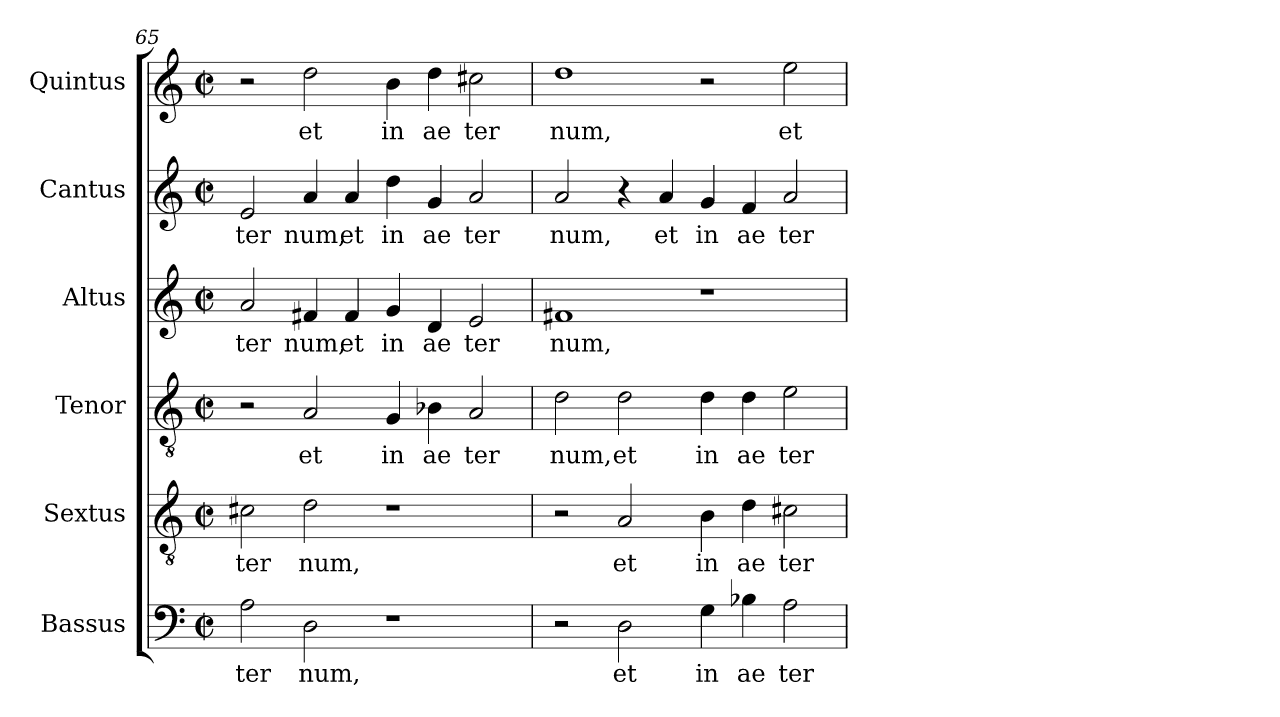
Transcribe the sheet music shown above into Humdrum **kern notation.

**kern	**text	**kern	**text	**kern	**text	**kern	**text	**kern	**text	**kern	**text
*part6	*part6	*part5	*part5	*part4	*part4	*part3	*part3	*part2	*part2	*part1	*part1
*staff6	*staff6	*staff5	*staff5	*staff4	*staff4	*staff3	*staff3	*staff2	*staff2	*staff1	*staff1
*I"Bassus	*	*I"Sextus	*	*I"Tenor	*	*I"Altus	*	*I"Cantus	*	*I"Quintus	*
*clefF4	*	*clefGv2	*	*clefGv2	*	*clefG2	*	*clefG2	*	*clefG2	*
*M2/2	*	*M2/2	*	*M2/2	*	*M2/2	*	*M2/2	*	*M2/2	*
*met(c|)	*	*met(c|)	*	*met(c|)	*	*met(c|)	*	*met(c|)	*	*met(c|)	*
=65	=65	=65	=65	=65	=65	=65	=65	=65	=65	=65	=65
!	!LO:LY:b:cj	!	!LO:LY:b:cj	!	!	!	!LO:LY:b:cj	!	!LO:LY:b:cj	!	!
2A\	ter	2c#X\	ter	2r	.	2a/	ter	2e/	ter	2r	.
!	!LO:LY:b:cj	!	!LO:LY:b:cj	!	!LO:LY:b:cj	!	!LO:LY:b:cj	!	!LO:LY:b:cj	!	!LO:LY:b:cj
2D\	num,	2d\	num,	2A/	et	4f#X/	num,	4a/	num,	2dd\	et
!	!	!	!	!	!	!	!LO:LY:b:cj	!	!LO:LY:b:cj	!	!
.	.	.	.	.	.	4f#/	et	4a/	et	.	.
!	!	!	!	!	!LO:LY:b:cj	!	!LO:LY:b:cj	!	!LO:LY:b:cj	!	!LO:LY:b:cj
1r	.	1r	.	4G/	in	4g/	in	4dd\	in	4b\	in
!	!	!	!	!	!LO:LY:b:cj	!	!LO:LY:b:cj	!	!LO:LY:b:cj	!	!LO:LY:b:cj
.	.	.	.	4B-X\	ae	4d/	ae	4g/	ae	4dd\	ae
!	!	!	!	!	!LO:LY:b:cj	!	!LO:LY:b:cj	!	!LO:LY:b:cj	!	!LO:LY:b:cj
.	.	.	.	2A/	ter	2e/	ter	2a/	ter	2cc#X\	ter
=66	=66	=66	=66	=66	=66	=66	=66	=66	=66	=66	=66
!	!	!	!	!	!LO:LY:b:cj	!	!LO:LY:b:cj	!	!LO:LY:b:cj	!	!LO:LY:b:cj
2r	.	2r	.	2d\	num,	1f#X	num,	2a/	num,	1dd	num,
!	!LO:LY:b:cj	!	!LO:LY:b:cj	!	!LO:LY:b:cj	!	!	!	!	!	!
2D\	et	2A/	et	2d\	et	.	.	4r	.	.	.
!	!	!	!	!	!	!	!	!	!LO:LY:b:cj	!	!
.	.	.	.	.	.	.	.	4a/	et	.	.
!	!LO:LY:b:cj	!	!LO:LY:b:cj	!	!LO:LY:b:cj	!	!	!	!LO:LY:b:cj	!	!
4G\	in	4B\	in	4d\	in	1r	.	4g/	in	2r	.
!	!LO:LY:b:cj	!	!LO:LY:b:cj	!	!LO:LY:b:cj	!	!	!	!LO:LY:b:cj	!	!
4B-X\	ae	4d\	ae	4d\	ae	.	.	4f/	ae	.	.
!	!LO:LY:b:cj	!	!LO:LY:b:cj	!	!LO:LY:b:cj	!	!	!	!LO:LY:b:cj	!	!LO:LY:b:cj
2A\	ter	2c#X\	ter	2e\	ter	.	.	2a/	ter	2ee\	et
=	=	=	=	=	=	=	=	=	=	=	=
*-	*-	*-	*-	*-	*-	*-	*-	*-	*-	*-	*-
